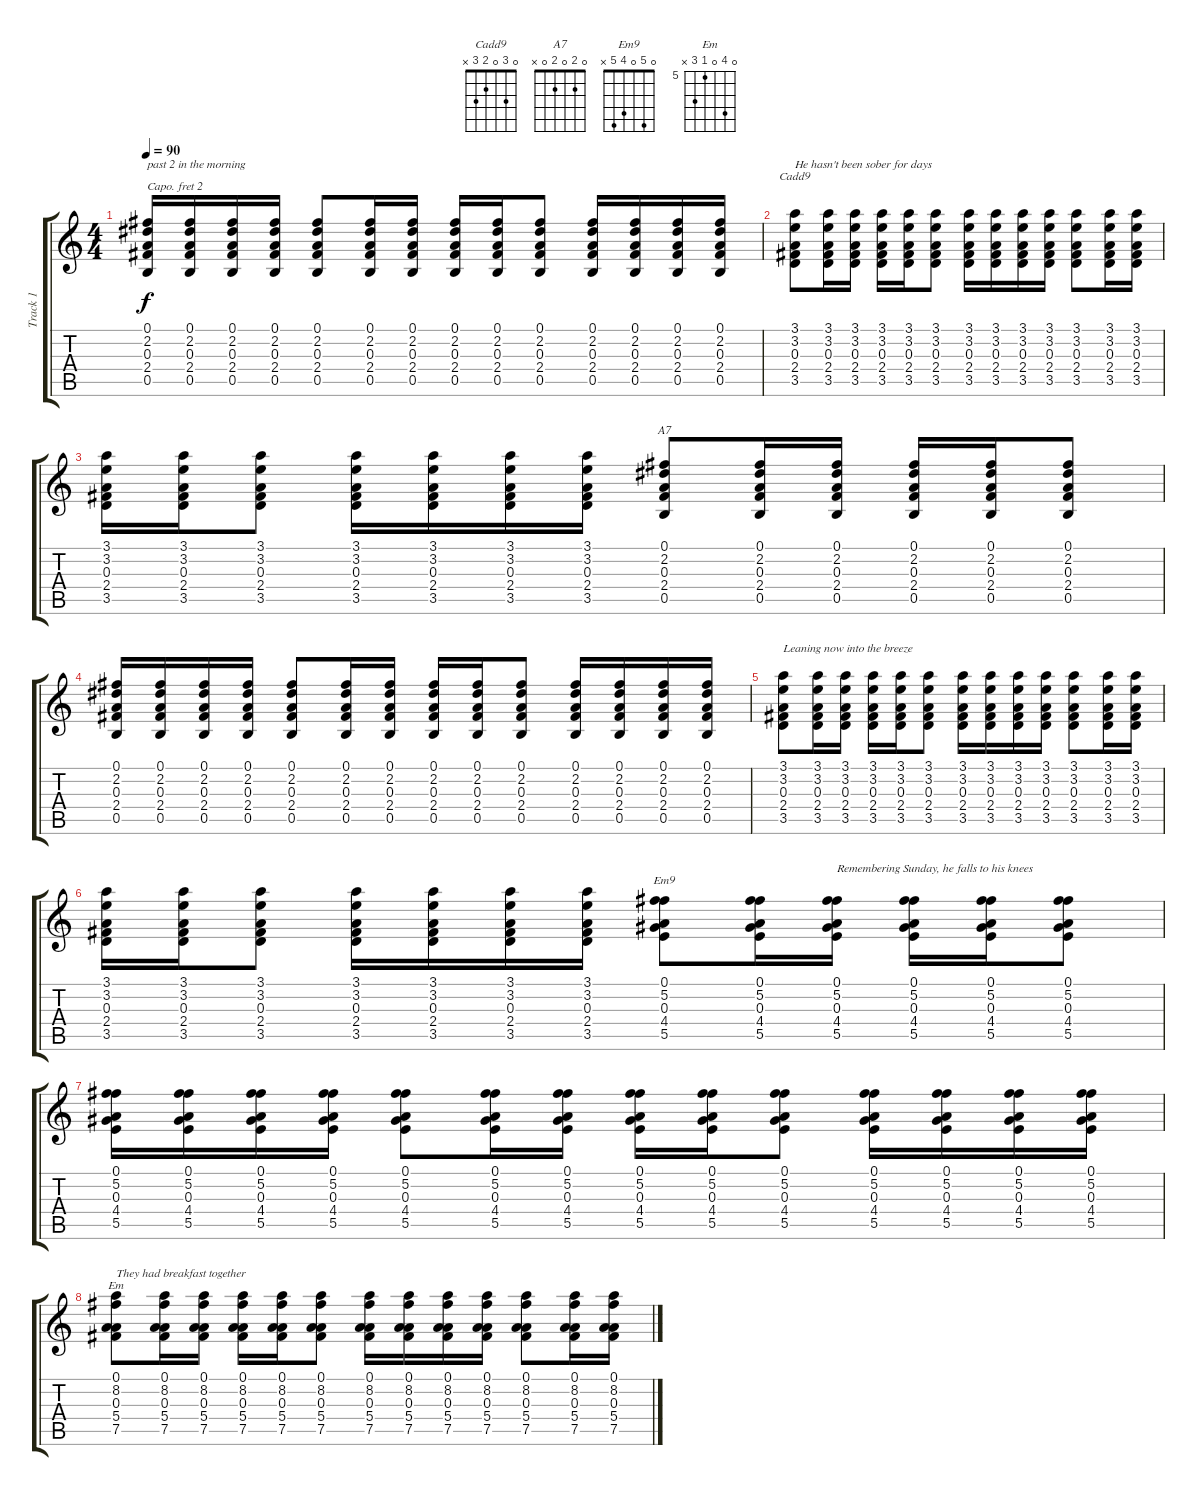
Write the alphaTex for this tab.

\track ("Track 1" "Track 1") {instrument acousticguitarsteel}
\staff {score tabs}
\capo 2
\tuning (E4 B3 G3 D3 A2 E2) {hide}
\chord ("Cadd9" 0 3 0 2 3 x)
\chord ("A7" 0 2 0 2 0 x)
\chord ("Em9" 0 5 0 4 5 x)
\chord ("Em" 0 8 0 5 7 x) {firstfret 5}
\ts (4 4)
\tempo 90
\clef g2
\ks c
(0.1 2.2 0.3 2.4 0.5).16{txt "past 2 in the morning" dy f} (0.1 2.2 0.3 2.4 0.5).16 (0.1 2.2 0.3 2.4 0.5).16 (0.1 2.2 0.3 2.4 0.5).16 (0.1 2.2 0.3 2.4 0.5).8 (0.1 2.2 0.3 2.4 0.5).16 (0.1 2.2 0.3 2.4 0.5).16 (0.1 2.2 0.3 2.4 0.5).16 (0.1 2.2 0.3 2.4 0.5).16 (0.1 2.2 0.3 2.4 0.5).8 (0.1 2.2 0.3 2.4 0.5).16 (0.1 2.2 0.3 2.4 0.5).16 (0.1 2.2 0.3 2.4 0.5).16 (0.1 2.2 0.3 2.4 0.5).16 |
(3.1 3.2 0.3 2.4 3.5).8{ch "Cadd9" txt "He hasn't been sober for days"} (3.1 3.2 0.3 2.4 3.5).16 (3.1 3.2 0.3 2.4 3.5).16 (3.1 3.2 0.3 2.4 3.5).16 (3.1 3.2 0.3 2.4 3.5).16 (3.1 3.2 0.3 2.4 3.5).8 (3.1 3.2 0.3 2.4 3.5).16 (3.1 3.2 0.3 2.4 3.5).16 (3.1 3.2 0.3 2.4 3.5).16 (3.1 3.2 0.3 2.4 3.5).16 (3.1 3.2 0.3 2.4 3.5).8 (3.1 3.2 0.3 2.4 3.5).16 (3.1 3.2 0.3 2.4 3.5).16 |
(3.1 3.2 0.3 2.4 3.5).16 (3.1 3.2 0.3 2.4 3.5).16 (3.1 3.2 0.3 2.4 3.5).8 (3.1 3.2 0.3 2.4 3.5).16 (3.1 3.2 0.3 2.4 3.5).16 (3.1 3.2 0.3 2.4 3.5).16 (3.1 3.2 0.3 2.4 3.5).16 (0.1 2.2 0.3 2.4 0.5).8{ch "A7"} (0.1 2.2 0.3 2.4 0.5).16 (0.1 2.2 0.3 2.4 0.5).16 (0.1 2.2 0.3 2.4 0.5).16 (0.1 2.2 0.3 2.4 0.5).16 (0.1 2.2 0.3 2.4 0.5).8 |
(0.1 2.2 0.3 2.4 0.5).16 (0.1 2.2 0.3 2.4 0.5).16 (0.1 2.2 0.3 2.4 0.5).16 (0.1 2.2 0.3 2.4 0.5).16 (0.1 2.2 0.3 2.4 0.5).8 (0.1 2.2 0.3 2.4 0.5).16 (0.1 2.2 0.3 2.4 0.5).16 (0.1 2.2 0.3 2.4 0.5).16 (0.1 2.2 0.3 2.4 0.5).16 (0.1 2.2 0.3 2.4 0.5).8 (0.1 2.2 0.3 2.4 0.5).16 (0.1 2.2 0.3 2.4 0.5).16 (0.1 2.2 0.3 2.4 0.5).16 (0.1 2.2 0.3 2.4 0.5).16 |
(3.1 3.2 0.3 2.4 3.5).8{txt "Leaning now into the breeze"} (3.1 3.2 0.3 2.4 3.5).16 (3.1 3.2 0.3 2.4 3.5).16 (3.1 3.2 0.3 2.4 3.5).16 (3.1 3.2 0.3 2.4 3.5).16 (3.1 3.2 0.3 2.4 3.5).8 (3.1 3.2 0.3 2.4 3.5).16 (3.1 3.2 0.3 2.4 3.5).16 (3.1 3.2 0.3 2.4 3.5).16 (3.1 3.2 0.3 2.4 3.5).16 (3.1 3.2 0.3 2.4 3.5).8 (3.1 3.2 0.3 2.4 3.5).16 (3.1 3.2 0.3 2.4 3.5).16 |
(3.1 3.2 0.3 2.4 3.5).16 (3.1 3.2 0.3 2.4 3.5).16 (3.1 3.2 0.3 2.4 3.5).8 (3.1 3.2 0.3 2.4 3.5).16 (3.1 3.2 0.3 2.4 3.5).16 (3.1 3.2 0.3 2.4 3.5).16 (3.1 3.2 0.3 2.4 3.5).16 (0.1 5.2 0.3 4.4 5.5).8{ch "Em9"} (0.1 5.2 0.3 4.4 5.5).16 (0.1 5.2 0.3 4.4 5.5).16{txt "Remembering Sunday, he falls to his knees"} (0.1 5.2 0.3 4.4 5.5).16 (0.1 5.2 0.3 4.4 5.5).16 (0.1 5.2 0.3 4.4 5.5).8 |
(0.1 5.2 0.3 4.4 5.5).16 (0.1 5.2 0.3 4.4 5.5).16 (0.1 5.2 0.3 4.4 5.5).16 (0.1 5.2 0.3 4.4 5.5).16 (0.1 5.2 0.3 4.4 5.5).8 (0.1 5.2 0.3 4.4 5.5).16 (0.1 5.2 0.3 4.4 5.5).16 (0.1 5.2 0.3 4.4 5.5).16 (0.1 5.2 0.3 4.4 5.5).16 (0.1 5.2 0.3 4.4 5.5).8 (0.1 5.2 0.3 4.4 5.5).16 (0.1 5.2 0.3 4.4 5.5).16 (0.1 5.2 0.3 4.4 5.5).16 (0.1 5.2 0.3 4.4 5.5).16 |
(0.1 8.2 0.3 5.4 7.5).8{ch "Em" txt "They had breakfast together"} (0.1 8.2 0.3 5.4 7.5).16 (0.1 8.2 0.3 5.4 7.5).16 (0.1 8.2 0.3 5.4 7.5).16 (0.1 8.2 0.3 5.4 7.5).16 (0.1 8.2 0.3 5.4 7.5).8 (0.1 8.2 0.3 5.4 7.5).16 (0.1 8.2 0.3 5.4 7.5).16 (0.1 8.2 0.3 5.4 7.5).16 (0.1 8.2 0.3 5.4 7.5).16 (0.1 8.2 0.3 5.4 7.5).8 (0.1 8.2 0.3 5.4 7.5).16 (0.1 8.2 0.3 5.4 7.5).16
